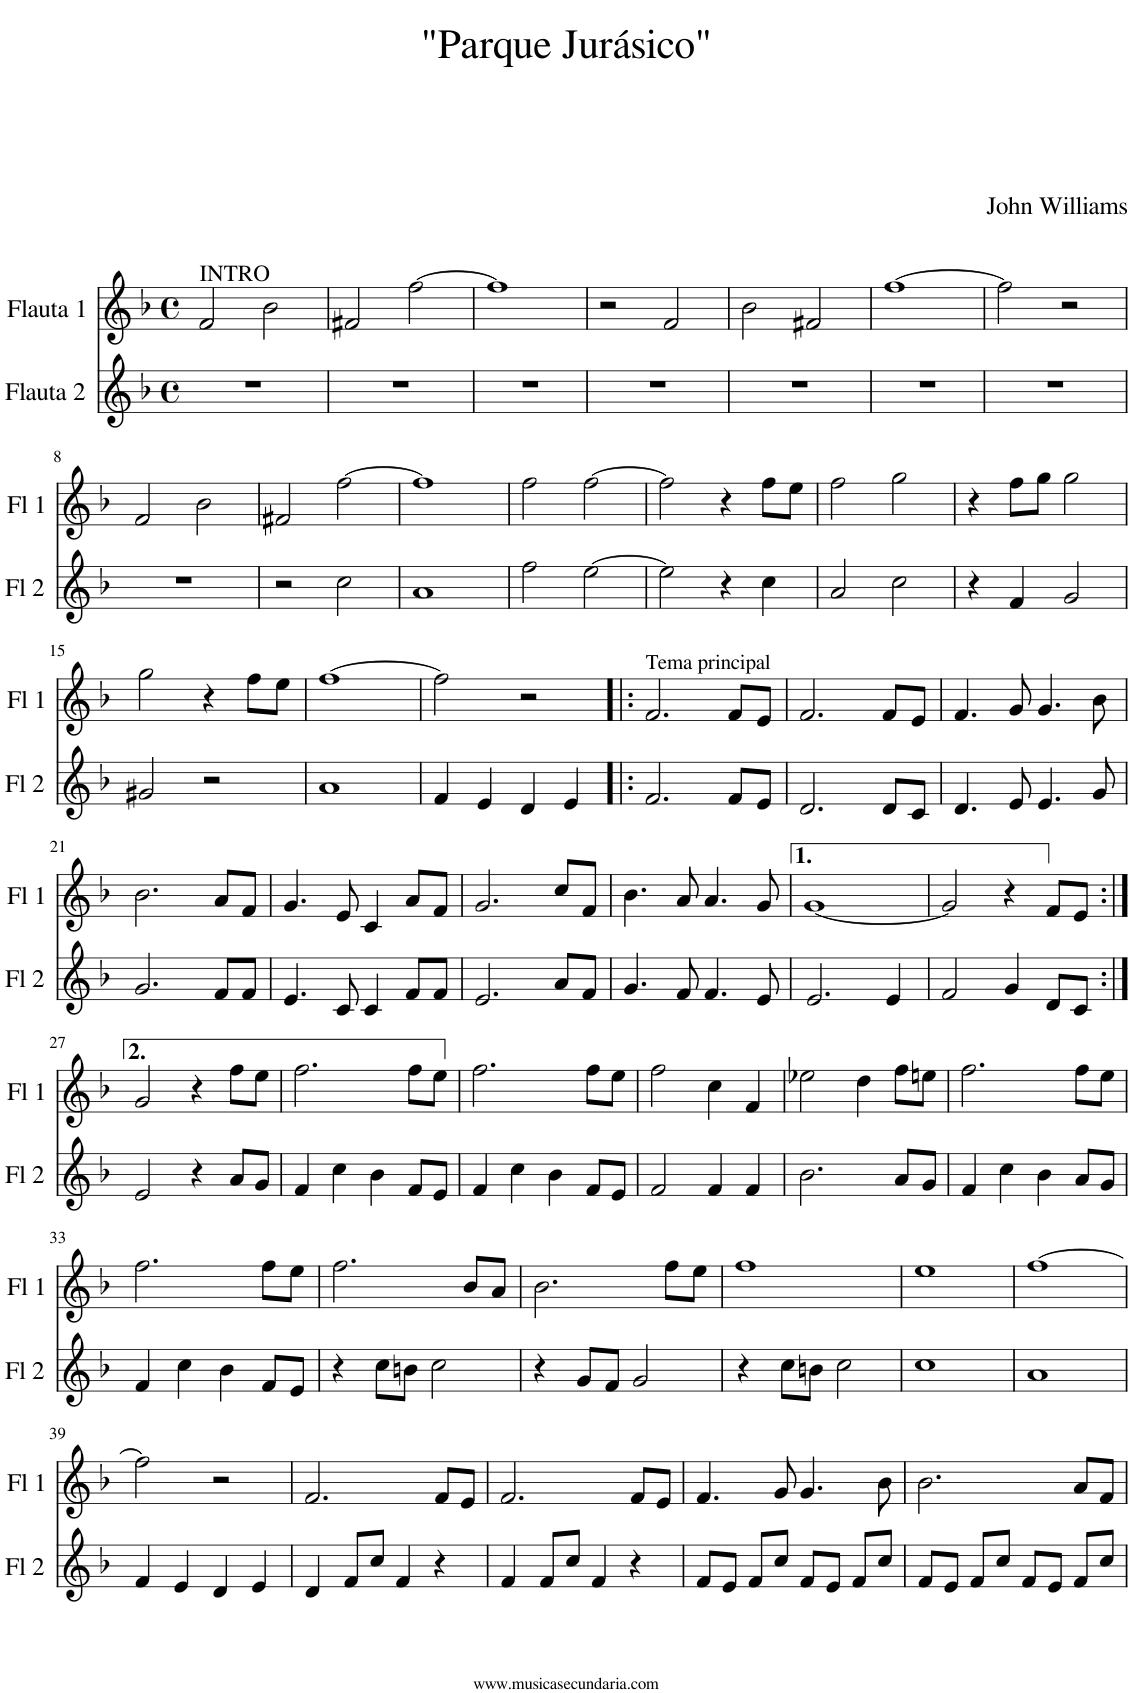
**kern	**kern
*part2	*part1
*staff2	*staff1
*I"Flauta 2	*I"Flauta 1
*I'Fl 2	*I'Fl 1
*clefG2	*clefG2
*k[b-]	*k[b-]
*M4/4	*M4/4
*met(c)	*met(c)
=1	=1
!	!LO:TX:a:t=INTRO
1r	2f/
.	2b-\
=2	=2
1r	2f#X/
.	[2ff\
=3	=3
1r	1ff]
=4	=4
1r	2r
.	2f/
=5	=5
1r	2b-\
.	2f#X/
=6	=6
1r	[1ff
=7	=7
1r	2ff\]
.	2r
!!LO:LB:g=z
=8	=8
1r	2f/
.	2b-\
=9	=9
2r	2f#X/
2cc\	[2ff\
=10	=10
1a	1ff]
=11	=11
2ff\	2ff\
[2ee\	[2ff\
=12	=12
2ee\]	2ff\]
4r	4r
4cc\	8ff\L
.	8ee\J
=13	=13
2a/	2ff\
2cc\	2gg\
=14	=14
4r	4r
4f/	8ff\L
.	8gg\J
2g/	2gg\
!!LO:LB:g=z
=15	=15
2g#X/	2gg\
2r	4r
.	8ff\L
.	8ee\J
=16	=16
1a	[1ff
=17	=17
4f/	2ff\]
4e/	.
4d/	2r
4e/	.
=18!|:	=18!|:
!	!LO:TX:a:t=Tema principal
2.f/	2.f/
8f/L	8f/L
8e/J	8e/J
=19	=19
2.d/	2.f/
8d/L	8f/L
8c/J	8e/J
=20	=20
4.d/	4.f/
8e/	8g/
4.e/	4.g/
8g/	8b-\
!!LO:LB:g=z
=21	=21
2.g/	2.b-\
8f/L	8a/L
8f/J	8f/J
=22	=22
4.e/	4.g/
8c/	8e/
4c/	4c/
8f/L	8a/L
8f/J	8f/J
=23	=23
2.e/	2.g/
8a/L	8cc/L
8f/J	8f/J
=24	=24
4.g/	4.b-\
8f/	8a/
4.f/	4.a/
8e/	8g/
=25	=25
2.e/	[1g
4e/	.
=26	=26
2f/	2g/]
4g/	4r
8d/L	8f/L
8c/J	8e/J
!!LO:LB:g=z
=27:|!	=27:|!
2e/	2g/
4r	4r
8a/L	8ff\L
8g/J	8ee\J
=28	=28
4f/	2.ff\
4cc\	.
4b-\	.
8f/L	8ff\L
8e/J	8ee\J
=29	=29
4f/	2.ff\
4cc\	.
4b-\	.
8f/L	8ff\L
8e/J	8ee\J
=30	=30
2f/	2ff\
4f/	4cc\
4f/	4f/
=31	=31
2.b-\	2ee-X\
.	4dd\
8a/L	8ff\L
8g/J	8een\J
=32	=32
4f/	2.ff\
4cc\	.
4b-\	.
8a/L	8ff\L
8g/J	8ee\J
!!LO:LB:g=z
=33	=33
4f/	2.ff\
4cc\	.
4b-\	.
8f/L	8ff\L
8e/J	8ee\J
=34	=34
4r	2.ff\
8cc\L	.
8bn\J	.
2cc\	.
.	8b-/L
.	8a/J
=35	=35
4r	2.b-\
8g/L	.
8f/J	.
2g/	.
.	8ff\L
.	8ee\J
=36	=36
4r	1ff
8cc\L	.
8bn\J	.
2cc\	.
=37	=37
1cc	1ee
=38	=38
1a	[1ff
!!LO:LB:g=z
=39	=39
4f/	2ff\]
4e/	.
4d/	2r
4e/	.
=40	=40
4d/	2.f/
8f/L	.
8cc/J	.
4f/	.
4r	8f/L
.	8e/J
=41	=41
4f/	2.f/
8f/L	.
8cc/J	.
4f/	.
4r	8f/L
.	8e/J
=42	=42
8f/L	4.f/
8e/J	.
8f/L	.
8cc/J	8g/
8f/L	4.g/
8e/J	.
8f/L	.
8cc/J	8b-\
=43	=43
8f/L	2.b-\
8e/J	.
8f/L	.
8cc/J	.
8f/L	.
8e/J	.
8f/L	8a/L
8cc/J	8f/J
=	=
*-	*-
